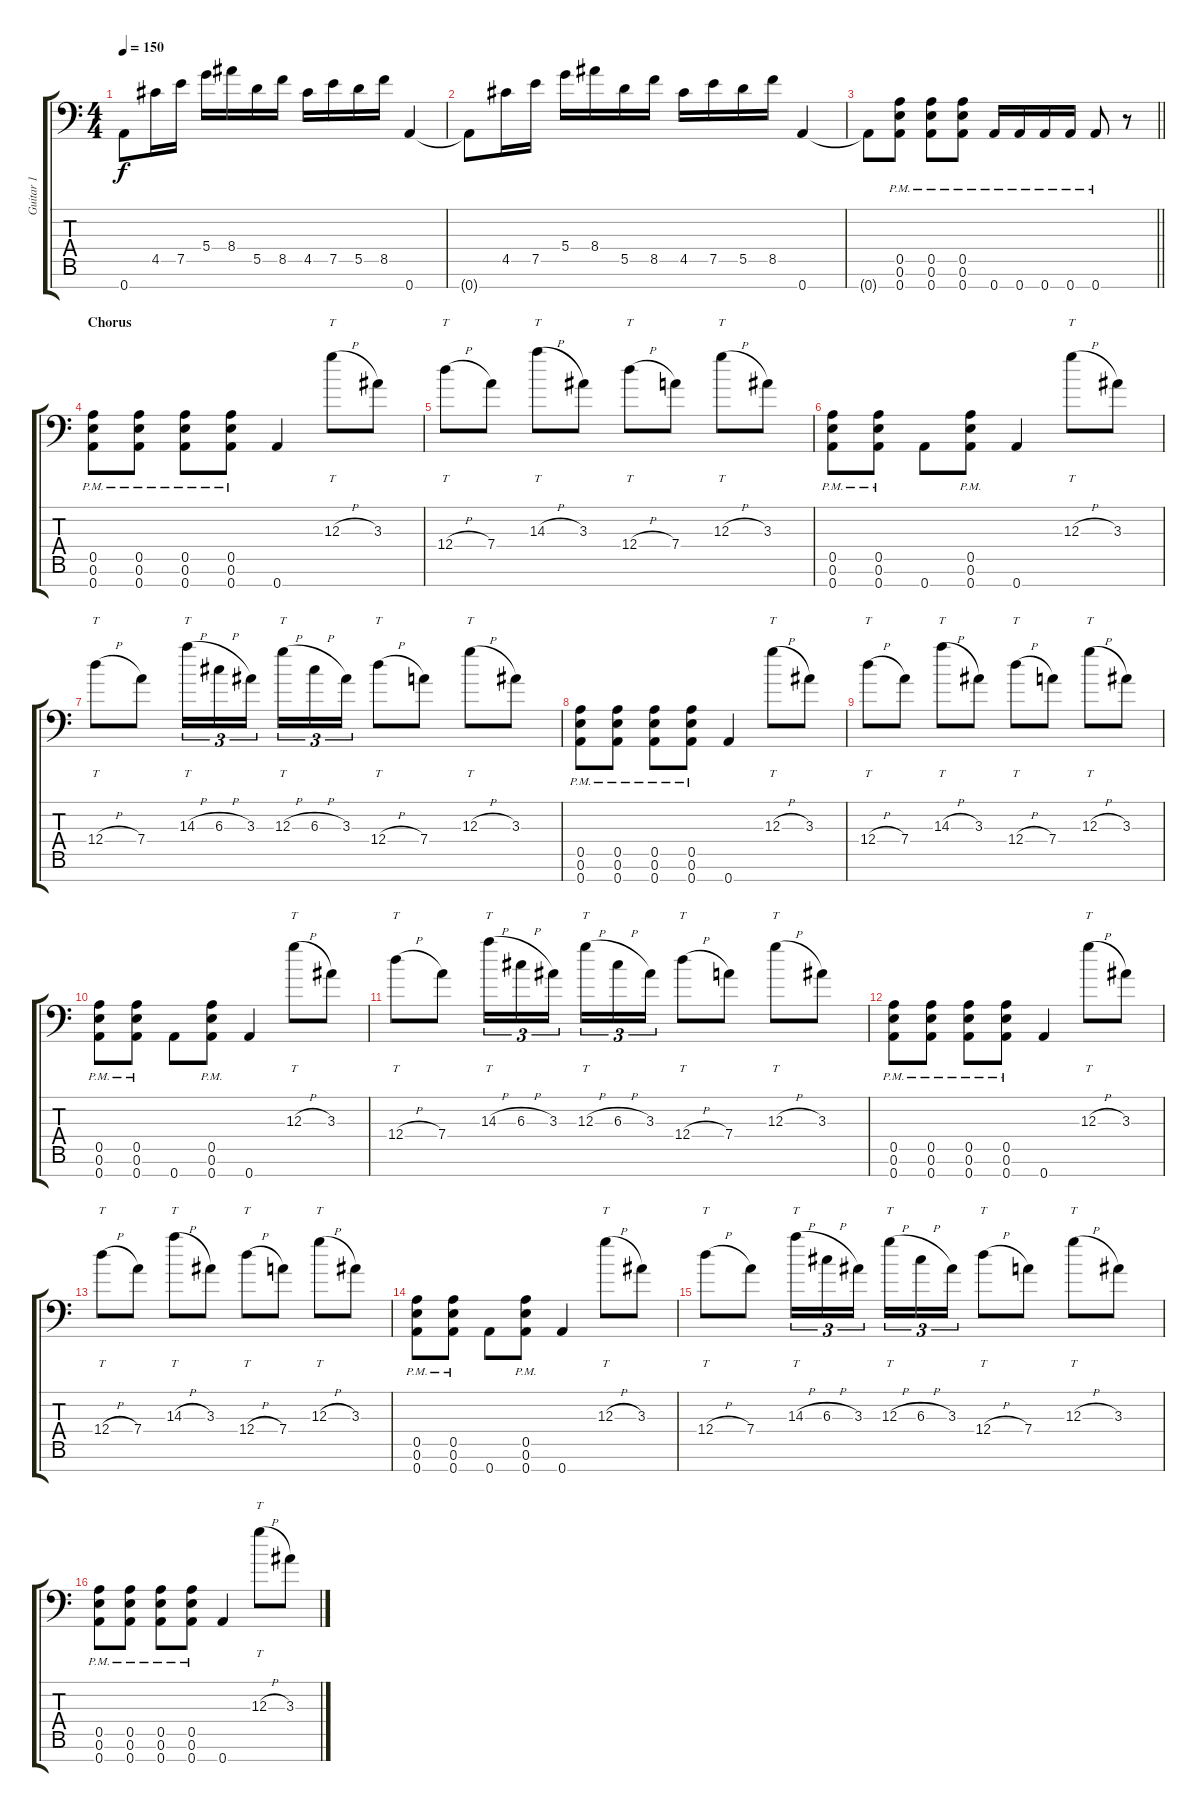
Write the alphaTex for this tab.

\track ("Guitar 1" "Guitar 1") {instrument overdrivenguitar}
\staff {score tabs}
\tuning (E4 B3 G3 D3 A2 E2 A1) {hide}
\ts (4 4)
\tempo 150
\clef f4
\ks c
0.7{t}.8{dy f} 4.5.16 7.5.16 5.4.16 8.4.16 5.5.16 8.5.16 4.5.16 7.5.16 5.5.16 8.5.16 0.7.4 |
0.7{t}.8 4.5.16 7.5.16 5.4.16 8.4.16 5.5.16 8.5.16 4.5.16 7.5.16 5.5.16 8.5.16 0.7.4 |
\barLineRight lightlight
0.7{t}.8 (0.5{pm} 0.6{pm} 0.7{pm}).8 (0.5{pm} 0.6{pm} 0.7{pm}).8 (0.5{pm} 0.6{pm} 0.7{pm}).8 0.7{pm}.16 0.7{pm}.16 0.7{pm}.16 0.7{pm}.16 0.7{pm}.8 r.8 |
\section ("" "Chorus")
(0.5{pm} 0.6{pm} 0.7{pm}).8 (0.5{pm} 0.6{pm} 0.7{pm}).8 (0.5{pm} 0.6{pm} 0.7{pm}).8 (0.5{pm} 0.6{pm} 0.7{pm}).8 0.7.4 12.3{h}.8{tt} 3.3.8 |
12.4{h}.8{tt} 7.4.8 14.3{h}.8{tt} 3.3.8 12.4{h}.8{tt} 7.4.8 12.3{h}.8{tt} 3.3.8 |
(0.5{pm} 0.6{pm} 0.7{pm}).8 (0.5{pm} 0.6{pm} 0.7{pm}).8 0.7.8 (0.5{pm} 0.6{pm} 0.7{pm}).8 0.7.4 12.3{h}.8{tt} 3.3.8 |
12.4{h}.8{tt} 7.4.8 14.3{h}.16{tt tu (3 2)} 6.3{h}.16{tu (3 2)} 3.3.16{tu (3 2) beam splitsecondary} 12.3{h}.16{tt tu (3 2)} 6.3{h}.16{tu (3 2)} 3.3.16{tu (3 2)} 12.4{h}.8{tt} 7.4.8 12.3{h}.8{tt} 3.3.8 |
(0.5{pm} 0.6{pm} 0.7{pm}).8 (0.5{pm} 0.6{pm} 0.7{pm}).8 (0.5{pm} 0.6{pm} 0.7{pm}).8 (0.5{pm} 0.6{pm} 0.7{pm}).8 0.7.4 12.3{h}.8{tt} 3.3.8 |
12.4{h}.8{tt} 7.4.8 14.3{h}.8{tt} 3.3.8 12.4{h}.8{tt} 7.4.8 12.3{h}.8{tt} 3.3.8 |
(0.5{pm} 0.6{pm} 0.7{pm}).8 (0.5{pm} 0.6{pm} 0.7{pm}).8 0.7.8 (0.5{pm} 0.6{pm} 0.7{pm}).8 0.7.4 12.3{h}.8{tt} 3.3.8 |
12.4{h}.8{tt} 7.4.8 14.3{h}.16{tt tu (3 2)} 6.3{h}.16{tu (3 2)} 3.3.16{tu (3 2) beam splitsecondary} 12.3{h}.16{tt tu (3 2)} 6.3{h}.16{tu (3 2)} 3.3.16{tu (3 2)} 12.4{h}.8{tt} 7.4.8 12.3{h}.8{tt} 3.3.8 |
(0.5{pm} 0.6{pm} 0.7{pm}).8 (0.5{pm} 0.6{pm} 0.7{pm}).8 (0.5{pm} 0.6{pm} 0.7{pm}).8 (0.5{pm} 0.6{pm} 0.7{pm}).8 0.7.4 12.3{h}.8{tt} 3.3.8 |
12.4{h}.8{tt} 7.4.8 14.3{h}.8{tt} 3.3.8 12.4{h}.8{tt} 7.4.8 12.3{h}.8{tt} 3.3.8 |
(0.5{pm} 0.6{pm} 0.7{pm}).8 (0.5{pm} 0.6{pm} 0.7{pm}).8 0.7.8 (0.5{pm} 0.6{pm} 0.7{pm}).8 0.7.4 12.3{h}.8{tt} 3.3.8 |
12.4{h}.8{tt} 7.4.8 14.3{h}.16{tt tu (3 2)} 6.3{h}.16{tu (3 2)} 3.3.16{tu (3 2) beam splitsecondary} 12.3{h}.16{tt tu (3 2)} 6.3{h}.16{tu (3 2)} 3.3.16{tu (3 2)} 12.4{h}.8{tt} 7.4.8 12.3{h}.8{tt} 3.3.8 |
(0.5{pm} 0.6{pm} 0.7{pm}).8 (0.5{pm} 0.6{pm} 0.7{pm}).8 (0.5{pm} 0.6{pm} 0.7{pm}).8 (0.5{pm} 0.6{pm} 0.7{pm}).8 0.7.4 12.3{h}.8{tt} 3.3.8
